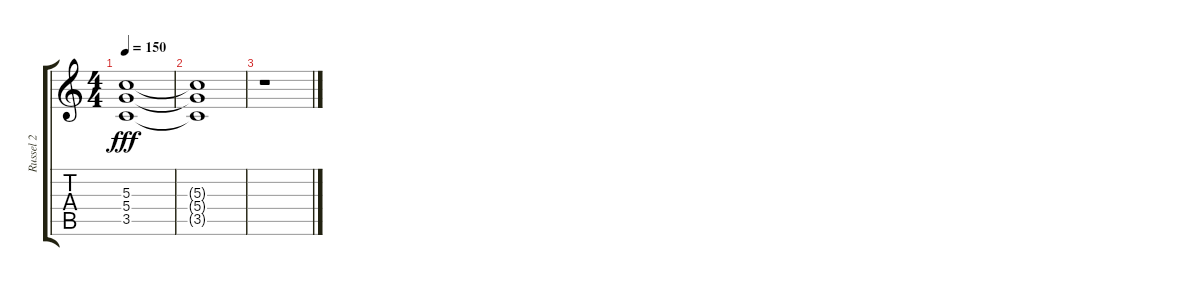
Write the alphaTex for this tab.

\track ("Russel 2" "Russel 2") {instrument distortionguitar}
\staff {score tabs}
\tuning (E4 B3 G3 D3 A2 E2) {hide}
\ts (4 4)
\tempo 150
\clef g2
\ks c
(5.3{t} 5.4{t} 3.5{t}).1{dy fff} |
(5.3{t} 5.4{t} 3.5{t}).1 |
r.1
